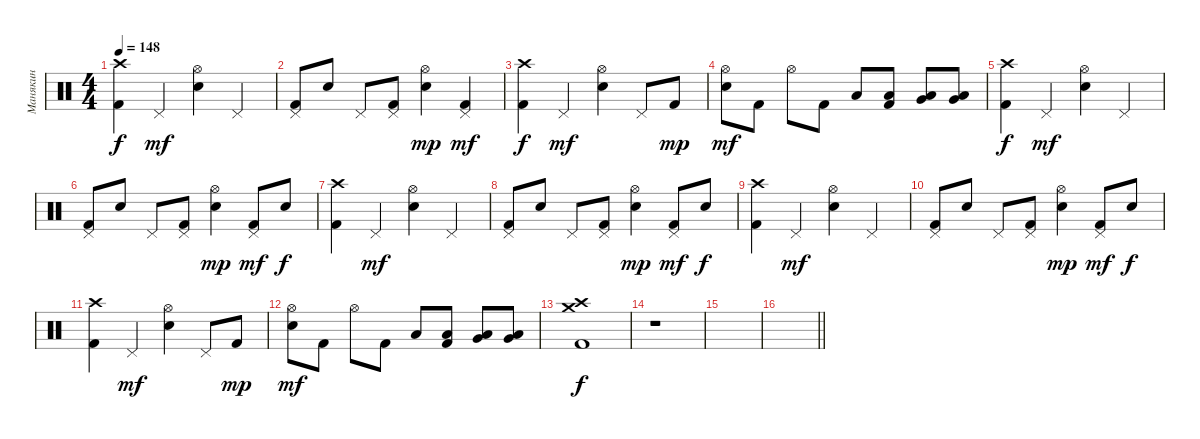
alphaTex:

\track ("Манякин" "Манякин") {instrument percussion}
\staff {score}
\articulation defaults
\ts (4 4)
\tempo 148
\clef neutral
\ks c
("Crash high (hit)" "Kick (hit) 2").4{dy f} "Pedal Hi-Hat (hit)".4{dy mf} ("Hi-Hat (open)" "Electric Snare (hit)").4 "Pedal Hi-Hat (hit)".4 |
("Pedal Hi-Hat (hit)" "Kick (hit) 2").8 "Electric Snare (hit)".8 "Pedal Hi-Hat (hit)".8 ("Pedal Hi-Hat (hit)" "Kick (hit) 2").8 ("Electric Snare (hit)" "Hi-Hat (open)").4{dy mp} ("Pedal Hi-Hat (hit)" "Kick (hit) 2").4{dy mf} |
("Crash high (hit)" "Kick (hit) 2").4{dy f} "Pedal Hi-Hat (hit)".4{dy mf} ("Hi-Hat (open)" "Electric Snare (hit)").4 "Pedal Hi-Hat (hit)".8 "Kick (hit) 2".8{dy mp} |
("Hi-Hat (open)" "Electric Snare (hit)").8{dy mf} "Kick (hit) 2".8 "Hi-Hat (open)".8 "Kick (hit) 2".8 "Low Tom (hit)".8 ("Low Floor Tom (hit)" "Kick (hit) 2").8 ("Very Low Tom (hit)" "Low Floor Tom (hit)").8 ("Very Low Tom (hit)" "Low Floor Tom (hit)").8 |
("Crash high (hit)" "Kick (hit) 2").4{dy f} "Pedal Hi-Hat (hit)".4{dy mf} ("Hi-Hat (open)" "Electric Snare (hit)").4 "Pedal Hi-Hat (hit)".4 |
("Pedal Hi-Hat (hit)" "Kick (hit) 2").8 "Electric Snare (hit)".8 "Pedal Hi-Hat (hit)".8 ("Pedal Hi-Hat (hit)" "Kick (hit) 2").8 ("Electric Snare (hit)" "Hi-Hat (open)").4{dy mp} ("Pedal Hi-Hat (hit)" "Kick (hit) 2").8{dy mf} "Electric Snare (hit)".8{dy f} |
("Crash high (hit)" "Kick (hit) 2").4 "Pedal Hi-Hat (hit)".4{dy mf} ("Hi-Hat (open)" "Electric Snare (hit)").4 "Pedal Hi-Hat (hit)".4 |
("Pedal Hi-Hat (hit)" "Kick (hit) 2").8 "Electric Snare (hit)".8 "Pedal Hi-Hat (hit)".8 ("Pedal Hi-Hat (hit)" "Kick (hit) 2").8 ("Electric Snare (hit)" "Hi-Hat (open)").4{dy mp} ("Pedal Hi-Hat (hit)" "Kick (hit) 2").8{dy mf} "Electric Snare (hit)".8{dy f} |
("Crash high (hit)" "Kick (hit) 2").4 "Pedal Hi-Hat (hit)".4{dy mf} ("Hi-Hat (open)" "Electric Snare (hit)").4 "Pedal Hi-Hat (hit)".4 |
("Pedal Hi-Hat (hit)" "Kick (hit) 2").8 "Electric Snare (hit)".8 "Pedal Hi-Hat (hit)".8 ("Pedal Hi-Hat (hit)" "Kick (hit) 2").8 ("Electric Snare (hit)" "Hi-Hat (open)").4{dy mp} ("Pedal Hi-Hat (hit)" "Kick (hit) 2").8{dy mf} "Electric Snare (hit)".8{dy f} |
("Crash high (hit)" "Kick (hit) 2").4 "Pedal Hi-Hat (hit)".4{dy mf} ("Hi-Hat (open)" "Electric Snare (hit)").4 "Pedal Hi-Hat (hit)".8 "Kick (hit) 2".8{dy mp} |
("Hi-Hat (open)" "Electric Snare (hit)").8{dy mf} "Kick (hit) 2".8 "Hi-Hat (open)".8 "Kick (hit) 2".8 "Low Tom (hit)".8 ("Low Floor Tom (hit)" "Kick (hit) 2").8 ("Very Low Tom (hit)" "Low Floor Tom (hit)").8 ("Very Low Tom (hit)" "Low Floor Tom (hit)").8 |
("Crash high (hit)" "Crash medium (hit)" "Kick (hit) 2").1{dy f} |
r.1 |
|
\barLineRight lightlight
